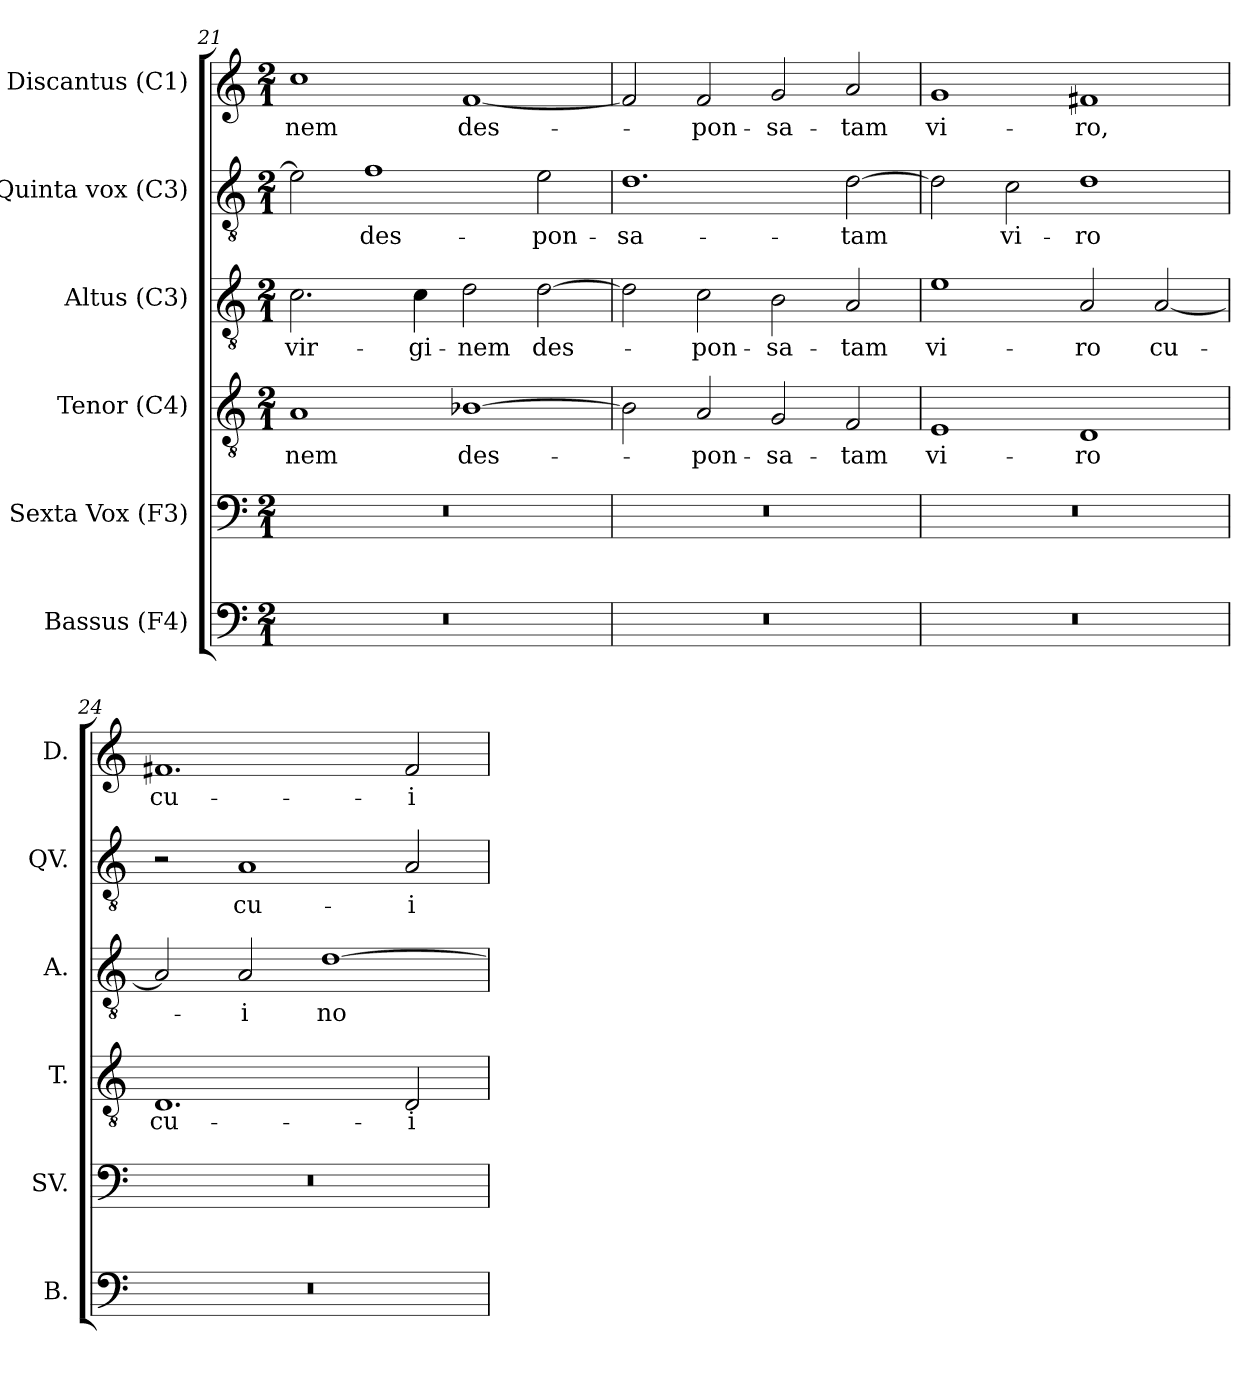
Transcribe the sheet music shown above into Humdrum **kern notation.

**kern	**kern	**kern	**text	**kern	**text	**kern	**text	**kern	**text
*part6	*part5	*part4	*part4	*part3	*part3	*part2	*part2	*part1	*part1
*staff6	*staff5	*staff4	*staff4	*staff3	*staff3	*staff2	*staff2	*staff1	*staff1
*I"Bassus (F4)	*I"Sexta Vox (F3)	*I"Tenor (C4)	*	*I"Altus (C3)	*	*I"Quinta vox (C3)	*	*I"Discantus (C1)	*
*I'B.	*I'SV.	*I'T.	*	*I'A.	*	*I'QV.	*	*I'D.	*
!!LO:LB:g=z
*clefF4	*clefF4	*clefGv2	*	*clefGv2	*	*clefGv2	*	*clefG2	*
*	*	*	*	*ITrd7c12	*	*ITrd7c12	*	*	*
*k[]	*k[]	*k[]	*	*k[]	*	*k[]	*	*k[]	*
*C:	*C:	*C:	*	*C:	*	*C:	*	*C:	*
*M2/1	*M2/1	*M2/1	*	*M2/1	*	*M2/1	*	*M2/1	*
=21	=21	=21	=21	=21	=21	=21	=21	=21	=21
!LO:N:vis=1	!LO:N:vis=1	!	!	!	!	!	!	!	!
!	!	!	!LO:LY:b:color=#000000	!	!	!	!	!	!
!	!	!	!	!	!LO:LY:b:color=#000000	!	!	!	!
!	!	!	!	!	!	!	!	!	!LO:LY:b:color=#000000
0r	0r	1Ai	-nem	2.Ci\	vir-	2Ei\]	.	1cci	-nem
!	!	!	!	!	!	!	!LO:LY:b:color=#000000	!	!
.	.	.	.	.	.	1Fi	des-	.	.
!	!	!	!	!	!LO:LY:b:color=#000000	!	!	!	!
.	.	.	.	4Ci\	-gi-	.	.	.	.
!	!	!	!LO:LY:b:color=#000000	!	!	!	!	!	!
!	!	!	!	!	!LO:LY:b:color=#000000	!	!	!	!
!	!	!	!	!	!	!	!	!	!LO:LY:b:color=#000000
.	.	[1B-Xi	des-	2Di\	-nem	.	.	[1fi	des-
!	!	!	!	!	!LO:LY:b:color=#000000	!	!	!	!
!	!	!	!	!	!	!	!LO:LY:b:color=#000000	!	!
.	.	.	.	[2Di\	des-	2Ei\	-pon-	.	.
=22	=22	=22	=22	=22	=22	=22	=22	=22	=22
!LO:N:vis=1	!LO:N:vis=1	!	!	!	!	!	!	!	!
!	!	!	!	!	!	!	!LO:LY:b:color=#000000	!	!
0r	0r	2B-i\]	.	2Di\]	.	1.Di	-sa-	2fi/]	.
!	!	!	!LO:LY:b:color=#000000	!	!	!	!	!	!
!	!	!	!	!	!LO:LY:b:color=#000000	!	!	!	!
!	!	!	!	!	!	!	!	!	!LO:LY:b:color=#000000
.	.	2Ai/	-pon-	2Ci\	-pon-	.	.	2fi/	-pon-
!	!	!	!LO:LY:b:color=#000000	!	!	!	!	!	!
!	!	!	!	!	!LO:LY:b:color=#000000	!	!	!	!
!	!	!	!	!	!	!	!	!	!LO:LY:b:color=#000000
.	.	2Gi/	-sa-	2BBi\	-sa-	.	.	2gi/	-sa-
!	!	!	!LO:LY:b:color=#000000	!	!	!	!	!	!
!	!	!	!	!	!LO:LY:b:color=#000000	!	!	!	!
!	!	!	!	!	!	!	!LO:LY:b:color=#000000	!	!
!	!	!	!	!	!	!	!	!	!LO:LY:b:color=#000000
.	.	2Fi/	-tam	2AAi/	-tam	[2Di\	-tam	2ai/	-tam
=23	=23	=23	=23	=23	=23	=23	=23	=23	=23
!LO:N:vis=1	!LO:N:vis=1	!	!	!	!	!	!	!	!
!	!	!	!LO:LY:b:color=#000000	!	!	!	!	!	!
!	!	!	!	!	!LO:LY:b:color=#000000	!	!	!	!
!	!	!	!	!	!	!	!	!	!LO:LY:b:color=#000000
0r	0r	1Ei	vi-	1Ei	vi-	2Di\]	.	1gi	vi-
!	!	!	!	!	!	!	!LO:LY:b:color=#000000	!	!
.	.	.	.	.	.	2Ci\	vi-	.	.
!	!	!	!LO:LY:b:color=#000000	!	!	!	!	!	!
!	!	!	!	!	!LO:LY:b:color=#000000	!	!	!	!
!	!	!	!	!	!	!	!LO:LY:b:color=#000000	!	!
!	!	!	!	!	!	!	!	!	!LO:LY:b:color=#000000
.	.	1Di	-ro	2AAi/	-ro	1Di	-ro	1f#Xi	-ro,
!	!	!	!	!	!LO:LY:b:color=#000000	!	!	!	!
.	.	.	.	[2AAi/	cu-	.	.	.	.
=24	=24	=24	=24	=24	=24	=24	=24	=24	=24
!LO:N:vis=1	!LO:N:vis=1	!	!	!	!	!	!	!	!
!	!	!	!LO:LY:b:color=#000000	!	!	!	!	!	!
!	!	!	!	!	!	!	!	!	!LO:LY:b:color=#000000
0r	0r	1.Di	cu-	2AAi/]	.	2r	.	1.f#Xi	cu-
!	!	!	!	!	!LO:LY:b:color=#000000	!	!	!	!
!	!	!	!	!	!	!	!LO:LY:b:color=#000000	!	!
.	.	.	.	2AAi/	-i	1AAi	cu-	.	.
!	!	!	!	!	!LO:LY:b:color=#000000	!	!	!	!
.	.	.	.	[1Di	no-	.	.	.	.
!	!	!	!LO:LY:b:color=#000000	!	!	!	!	!	!
!	!	!	!	!	!	!	!LO:LY:b:color=#000000	!	!
!	!	!	!	!	!	!	!	!	!LO:LY:b:color=#000000
.	.	2Di/	-i	.	.	2AAi/	-i	2f#i/	-i
=	=	=	=	=	=	=	=	=	=
*-	*-	*-	*-	*-	*-	*-	*-	*-	*-
